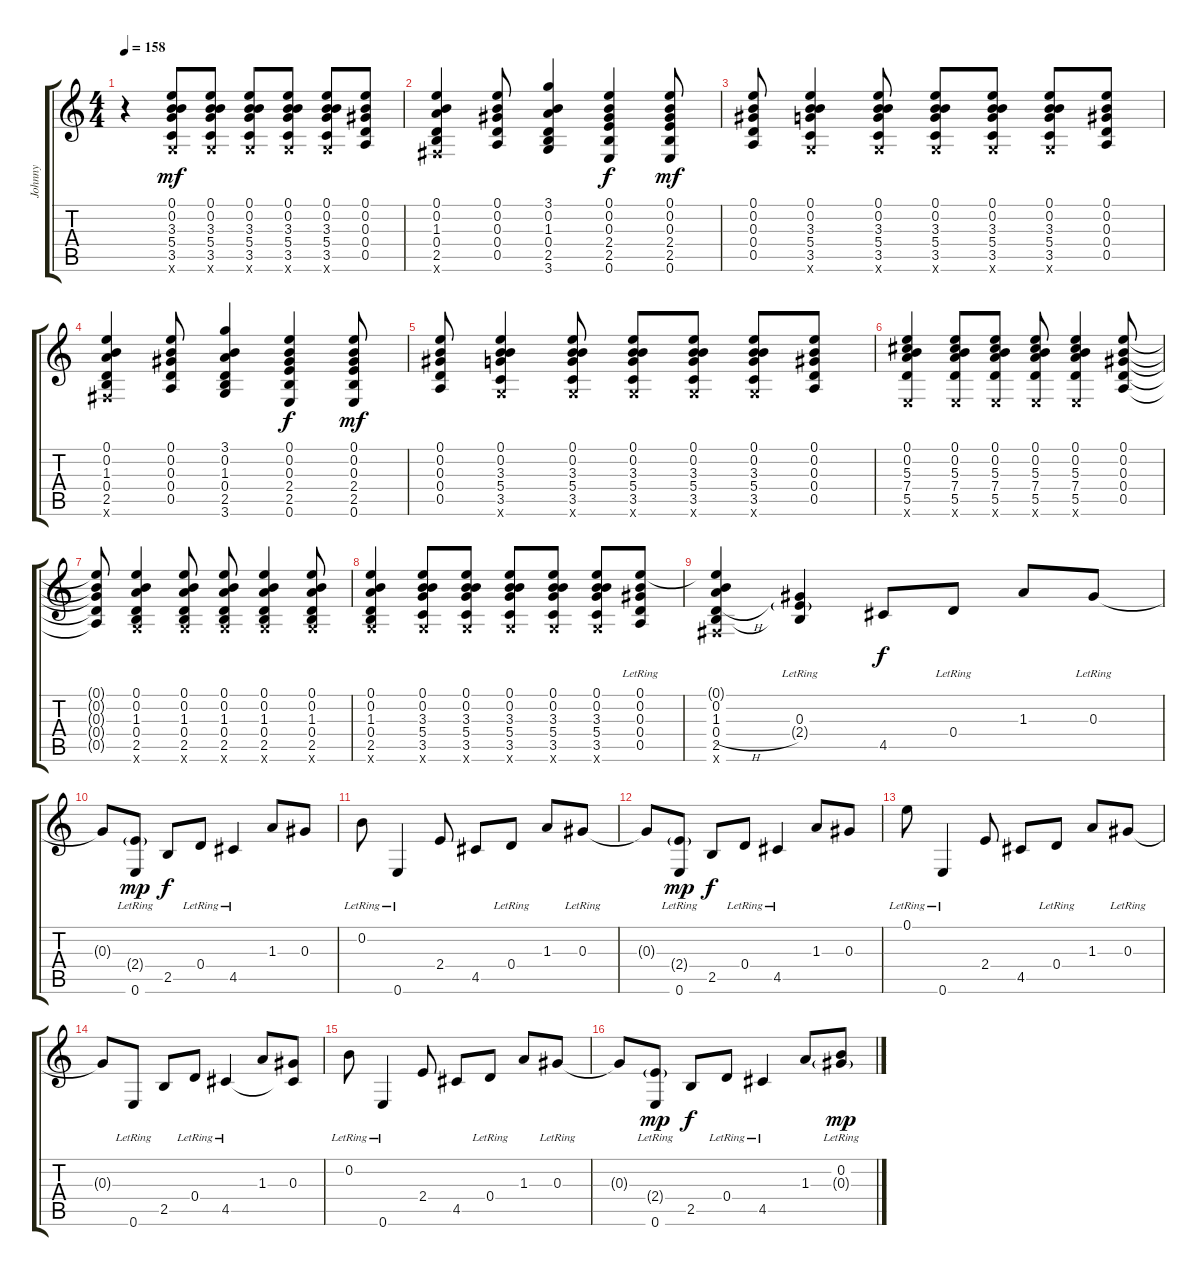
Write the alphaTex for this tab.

\track ("Johnny" "Johnny") {instrument electricguitarclean}
\staff {score tabs}
\tuning (E4 B3 Ab3 D3 A2 E2) {hide}
\ts (4 4)
\tempo 158
\clef g2
\ks c
r.4{dy mf instrument electricguitarclean} (0.1 0.2 3.3 5.4 3.5 3.6{x}).8 (0.1 0.2 3.3 5.4 3.5 3.6{x}).8 (0.1 0.2 3.3 5.4 3.5 3.6{x}).8 (0.1 0.2 3.3 5.4 3.5 3.6{x}).8 (0.1 0.2 3.3 5.4 3.5 3.6{x}).8 (0.1 0.2 0.3 0.4 0.5).8 |
(0.1 0.2 1.3 0.4 2.5 2.6{x}).4 (0.1 0.2 0.3 0.4 0.5).8 (3.1 0.2 1.3 0.4 2.5 3.6).4 (0.1 0.2 0.3 2.4 2.5 0.6).4{dy f} (0.1 0.2 0.3 2.4 2.5 0.6).8{dy mf} |
(0.1 0.2 0.3 0.4 0.5).8 (0.1 0.2 3.3 5.4 3.5 3.6{x}).4 (0.1 0.2 3.3 5.4 3.5 3.6{x}).8 (0.1 0.2 3.3 5.4 3.5 3.6{x}).8 (0.1 0.2 3.3 5.4 3.5 3.6{x}).8 (0.1 0.2 3.3 5.4 3.5 3.6{x}).8 (0.1 0.2 0.3 0.4 0.5).8 |
(0.1 0.2 1.3 0.4 2.5 2.6{x}).4 (0.1 0.2 0.3 0.4 0.5).8 (3.1 0.2 1.3 0.4 2.5 3.6).4 (0.1 0.2 0.3 2.4 2.5 0.6).4{dy f} (0.1 0.2 0.3 2.4 2.5 0.6).8{dy mf} |
(0.1 0.2 0.3 0.4 0.5).8 (0.1 0.2 3.3 5.4 3.5 3.6{x}).4 (0.1 0.2 3.3 5.4 3.5 3.6{x}).8 (0.1 0.2 3.3 5.4 3.5 3.6{x}).8 (0.1 0.2 3.3 5.4 3.5 3.6{x}).8 (0.1 0.2 3.3 5.4 3.5 3.6{x}).8 (0.1 0.2 0.3 0.4 0.5).8 |
(0.1 0.2 5.3 7.4 5.5 0.6{x}).4 (0.1 0.2 5.3 7.4 5.5 0.6{x}).8 (0.1 0.2 5.3 7.4 5.5 0.6{x}).8 (0.1 0.2 5.3 7.4 5.5 0.6{x}).8 (0.1 0.2 5.3 7.4 5.5 0.6{x}).4 (0.1 0.2 0.3 0.4 0.5).8 |
(0.1{t} 0.2{t} 0.3{t} 0.4{t} 0.5{t}).8 (0.1 0.2 1.3 0.4 2.5 3.6{x}).4 (0.1 0.2 1.3 0.4 2.5 3.6{x}).8 (0.1 0.2 1.3 0.4 2.5 3.6{x}).8 (0.1 0.2 1.3 0.4 2.5 3.6{x}).4 (0.1 0.2 1.3 0.4 2.5 3.6{x}).8 |
(0.1 0.2 1.3 0.4 2.5 3.6{x}).4 (0.1 0.2 3.3 5.4 3.5 3.6{x}).8 (0.1 0.2 3.3 5.4 3.5 3.6{x}).8 (0.1 0.2 3.3 5.4 3.5 3.6{x}).8 (0.1 0.2 3.3 5.4 3.5 3.6{x}).8 (0.1 0.2 3.3 5.4 3.5 3.6{x}).8 (0.1{lr} 0.2 0.3 0.4 0.5).8 |
(0.1{t} 0.2 1.3 0.4{h} 2.5 2.6{x}).4 (0.3{lr} 2.4{g} 2.5{t}).4 4.5.8{dy f} 0.4{lr}.8 1.3.8 0.3{lr}.8 |
0.3{t}.8 (2.4{g lr} 0.6{lr}).8{dy mp} 2.5.8{dy f} 0.4{lr}.8 4.5{lr}.4 1.3.8 0.3.8 |
0.2{lr}.8 0.6{lr}.4 2.4.8 4.5.8 0.4{lr}.8 1.3.8 0.3{lr}.8 |
0.3{t}.8 (2.4{g lr} 0.6{lr}).8{dy mp} 2.5.8{dy f} 0.4{lr}.8 4.5{lr}.4 1.3.8 0.3.8 |
0.1{lr}.8 0.6{lr}.4 2.4.8 4.5.8 0.4{lr}.8 1.3.8 0.3{lr}.8 |
0.3{t}.8 0.6{lr}.8 2.5.8 0.4{lr}.8 4.5{lr}.4 1.3.8 (0.3 4.5{t}).8 |
0.2{lr}.8 0.6{lr}.4 2.4.8 4.5.8 0.4{lr}.8 1.3.8 0.3{lr}.8 |
0.3{t}.8 (2.4{g lr} 0.6{lr}).8{dy mp} 2.5.8{dy f} 0.4{lr}.8 4.5{lr}.4 1.3.8 (0.2 0.3{g lr}).8{dy mp}
